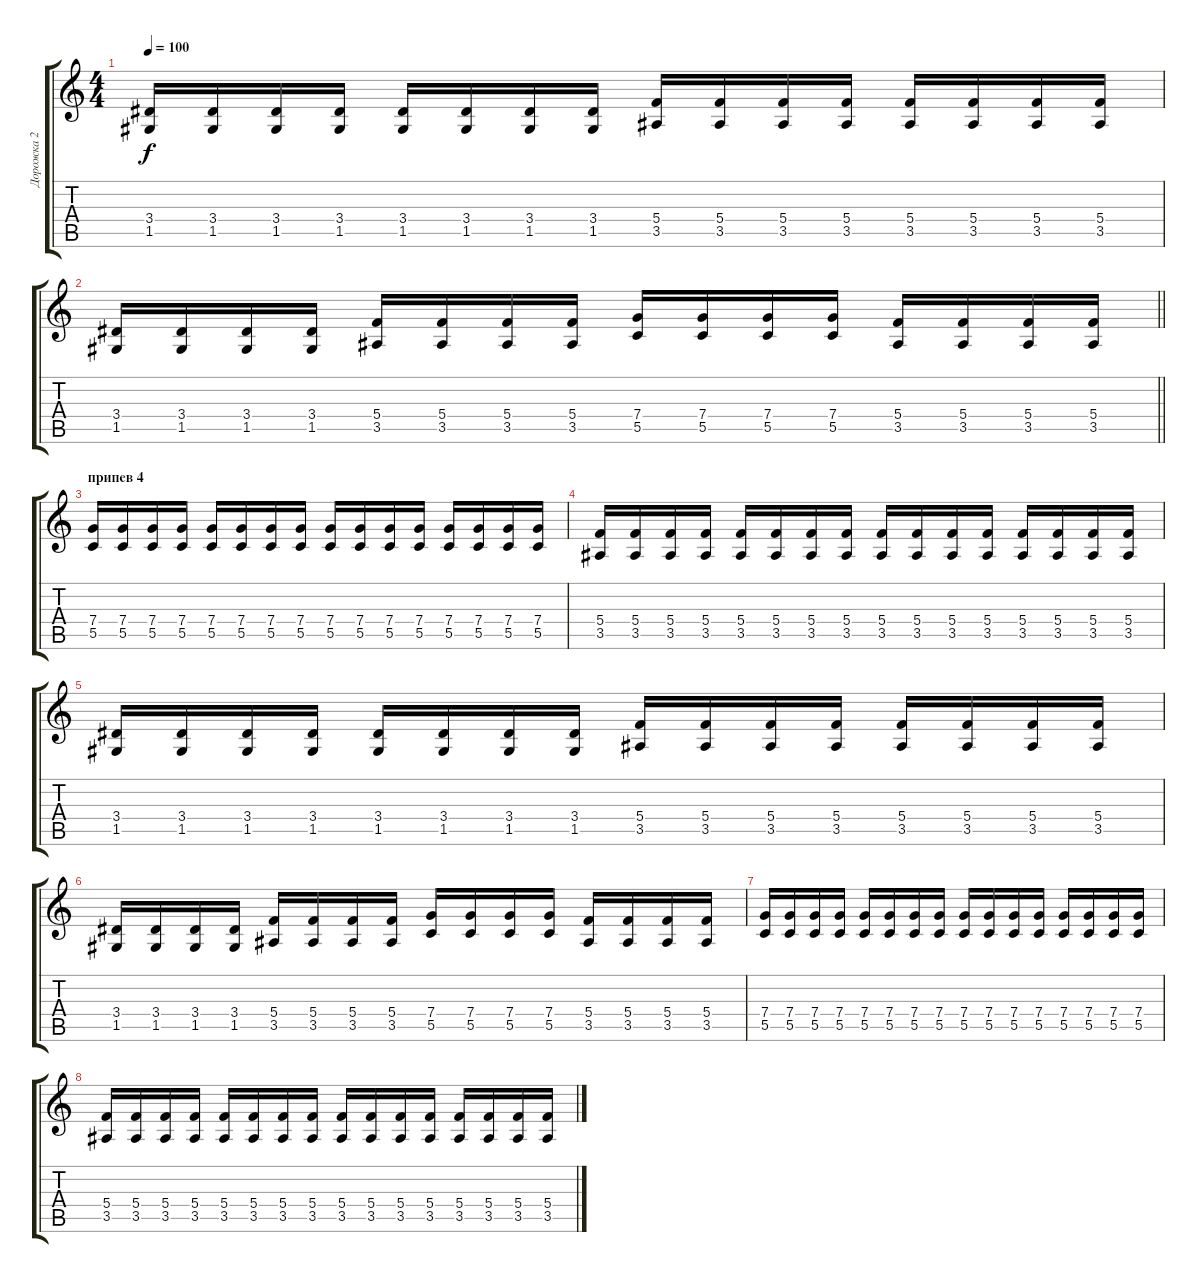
\track ("Дорожка 2" "Дорожка 2") {instrument distortionguitar}
\staff {score tabs}
\tuning (D4 A3 F3 C3 G2 C2) {hide}
\ts (4 4)
\tempo 100
\clef g2
\ks c
(3.4 1.5).16{dy f} (3.4 1.5).16 (3.4 1.5).16 (3.4 1.5).16 (3.4 1.5).16 (3.4 1.5).16 (3.4 1.5).16 (3.4 1.5).16 (5.4 3.5).16 (5.4 3.5).16 (5.4 3.5).16 (5.4 3.5).16 (5.4 3.5).16 (5.4 3.5).16 (5.4 3.5).16 (5.4 3.5).16 |
\barLineRight lightlight
(3.4 1.5).16 (3.4 1.5).16 (3.4 1.5).16 (3.4 1.5).16 (5.4 3.5).16 (5.4 3.5).16 (5.4 3.5).16 (5.4 3.5).16 (7.4 5.5).16 (7.4 5.5).16 (7.4 5.5).16 (7.4 5.5).16 (5.4 3.5).16 (5.4 3.5).16 (5.4 3.5).16 (5.4 3.5).16 |
\section ("" "припев 4")
(7.4 5.5).16 (7.4 5.5).16 (7.4 5.5).16 (7.4 5.5).16 (7.4 5.5).16 (7.4 5.5).16 (7.4 5.5).16 (7.4 5.5).16 (7.4 5.5).16 (7.4 5.5).16 (7.4 5.5).16 (7.4 5.5).16 (7.4 5.5).16 (7.4 5.5).16 (7.4 5.5).16 (7.4 5.5).16 |
(5.4 3.5).16 (5.4 3.5).16 (5.4 3.5).16 (5.4 3.5).16 (5.4 3.5).16 (5.4 3.5).16 (5.4 3.5).16 (5.4 3.5).16 (5.4 3.5).16 (5.4 3.5).16 (5.4 3.5).16 (5.4 3.5).16 (5.4 3.5).16 (5.4 3.5).16 (5.4 3.5).16 (5.4 3.5).16 |
(3.4 1.5).16 (3.4 1.5).16 (3.4 1.5).16 (3.4 1.5).16 (3.4 1.5).16 (3.4 1.5).16 (3.4 1.5).16 (3.4 1.5).16 (5.4 3.5).16 (5.4 3.5).16 (5.4 3.5).16 (5.4 3.5).16 (5.4 3.5).16 (5.4 3.5).16 (5.4 3.5).16 (5.4 3.5).16 |
(3.4 1.5).16 (3.4 1.5).16 (3.4 1.5).16 (3.4 1.5).16 (5.4 3.5).16 (5.4 3.5).16 (5.4 3.5).16 (5.4 3.5).16 (7.4 5.5).16 (7.4 5.5).16 (7.4 5.5).16 (7.4 5.5).16 (5.4 3.5).16 (5.4 3.5).16 (5.4 3.5).16 (5.4 3.5).16 |
(7.4 5.5).16 (7.4 5.5).16 (7.4 5.5).16 (7.4 5.5).16 (7.4 5.5).16 (7.4 5.5).16 (7.4 5.5).16 (7.4 5.5).16 (7.4 5.5).16 (7.4 5.5).16 (7.4 5.5).16 (7.4 5.5).16 (7.4 5.5).16 (7.4 5.5).16 (7.4 5.5).16 (7.4 5.5).16 |
(5.4 3.5).16 (5.4 3.5).16 (5.4 3.5).16 (5.4 3.5).16 (5.4 3.5).16 (5.4 3.5).16 (5.4 3.5).16 (5.4 3.5).16 (5.4 3.5).16 (5.4 3.5).16 (5.4 3.5).16 (5.4 3.5).16 (5.4 3.5).16 (5.4 3.5).16 (5.4 3.5).16 (5.4 3.5).16
